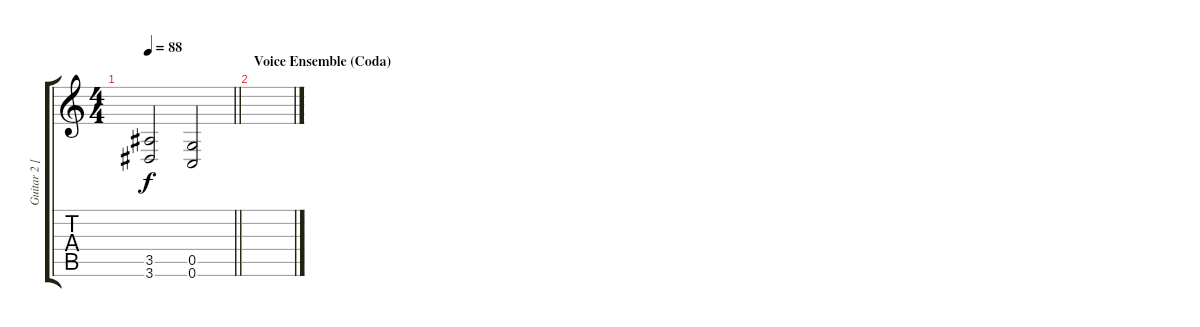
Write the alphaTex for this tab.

\track ("Guitar 2 [Paul]" "Guitar 2 [") {instrument distortionguitar}
\staff {score tabs}
\tuning (D4 A3 F3 C3 G2 C2) {hide}
\ts (4 4)
\tempo 88
\clef g2
\barLineRight lightlight
\ks c
(3.5 3.6).2{dy f} (0.5 0.6).2 |
\section ("" "Voice Ensemble (Coda)")
